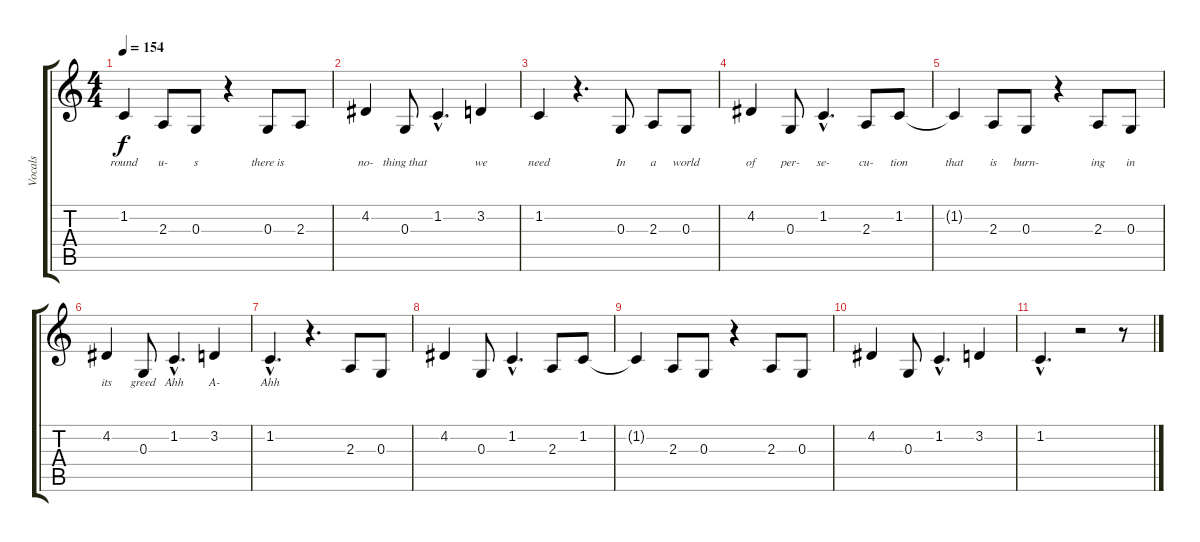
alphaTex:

\track ("Vocals" "Vocals") {instrument tenorsax}
\staff {score tabs}
\tuning (E4 B3 G3 D3 A2 E2) {hide}
\ts (4 4)
\tempo 154
\clef g2
\ks c
1.2{t}.4{lyrics (0 "round") lyrics (1 "") lyrics (2 "") lyrics (3 "") lyrics (4 "") dy f} 2.3.8{lyrics (0 "u-") lyrics (1 "") lyrics (2 "") lyrics (3 "") lyrics (4 "")} 0.3.8{lyrics (0 "s") lyrics (1 "") lyrics (2 "") lyrics (3 "") lyrics (4 "")} r.4 0.3.8{lyrics (0 "there is") lyrics (1 "") lyrics (2 "") lyrics (3 "") lyrics (4 "")} 2.3.8{lyrics (0 "") lyrics (1 "") lyrics (2 "") lyrics (3 "") lyrics (4 "")} |
4.2.4{lyrics (0 "no-") lyrics (1 "") lyrics (2 "") lyrics (3 "") lyrics (4 "")} 0.3.8{lyrics (0 "thing that") lyrics (1 "") lyrics (2 "") lyrics (3 "") lyrics (4 "")} 1.2{hac}.4{d lyrics (0 "") lyrics (1 "") lyrics (2 "") lyrics (3 "") lyrics (4 "")} 3.2.4{lyrics (0 "we") lyrics (1 "") lyrics (2 "") lyrics (3 "") lyrics (4 "")} |
1.2.4{lyrics (0 "need") lyrics (1 "") lyrics (2 "") lyrics (3 "") lyrics (4 "")} r.4{d} 0.3.8{lyrics (0 "In") lyrics (1 "") lyrics (2 "") lyrics (3 "") lyrics (4 "")} 2.3.8{lyrics (0 "a") lyrics (1 "") lyrics (2 "") lyrics (3 "") lyrics (4 "")} 0.3.8{lyrics (0 "world") lyrics (1 "") lyrics (2 "") lyrics (3 "") lyrics (4 "")} |
4.2.4{lyrics (0 "of") lyrics (1 "") lyrics (2 "") lyrics (3 "") lyrics (4 "")} 0.3.8{lyrics (0 "per-") lyrics (1 "") lyrics (2 "") lyrics (3 "") lyrics (4 "")} 1.2{hac}.4{d lyrics (0 "se-") lyrics (1 "") lyrics (2 "") lyrics (3 "") lyrics (4 "")} 2.3.8{lyrics (0 "cu-") lyrics (1 "") lyrics (2 "") lyrics (3 "") lyrics (4 "")} 1.2.8{lyrics (0 "tion") lyrics (1 "") lyrics (2 "") lyrics (3 "") lyrics (4 "")} |
1.2{t}.4{lyrics (0 "that") lyrics (1 "") lyrics (2 "") lyrics (3 "") lyrics (4 "")} 2.3.8{lyrics (0 "is") lyrics (1 "") lyrics (2 "") lyrics (3 "") lyrics (4 "")} 0.3.8{lyrics (0 "burn-") lyrics (1 "") lyrics (2 "") lyrics (3 "") lyrics (4 "")} r.4 2.3.8{lyrics (0 "ing") lyrics (1 "") lyrics (2 "") lyrics (3 "") lyrics (4 "")} 0.3.8{lyrics (0 "in") lyrics (1 "") lyrics (2 "") lyrics (3 "") lyrics (4 "")} |
4.2.4{lyrics (0 "its") lyrics (1 "") lyrics (2 "") lyrics (3 "") lyrics (4 "")} 0.3.8{lyrics (0 "greed") lyrics (1 "") lyrics (2 "") lyrics (3 "") lyrics (4 "")} 1.2{hac}.4{d lyrics (0 "Ahh") lyrics (1 "") lyrics (2 "") lyrics (3 "") lyrics (4 "")} 3.2.4{lyrics (0 "A-") lyrics (1 "") lyrics (2 "") lyrics (3 "") lyrics (4 "")} |
1.2{hac}.4{d lyrics (0 "Ahh") lyrics (1 "") lyrics (2 "") lyrics (3 "") lyrics (4 "")} r.4{d} 2.3.8 0.3.8 |
4.2.4 0.3.8 1.2{hac}.4{d} 2.3.8 1.2.8 |
1.2{t}.4 2.3.8 0.3.8 r.4 2.3.8 0.3.8 |
4.2.4 0.3.8 1.2{hac}.4{d} 3.2.4 |
1.2{hac}.4{d} r.2 r.8
